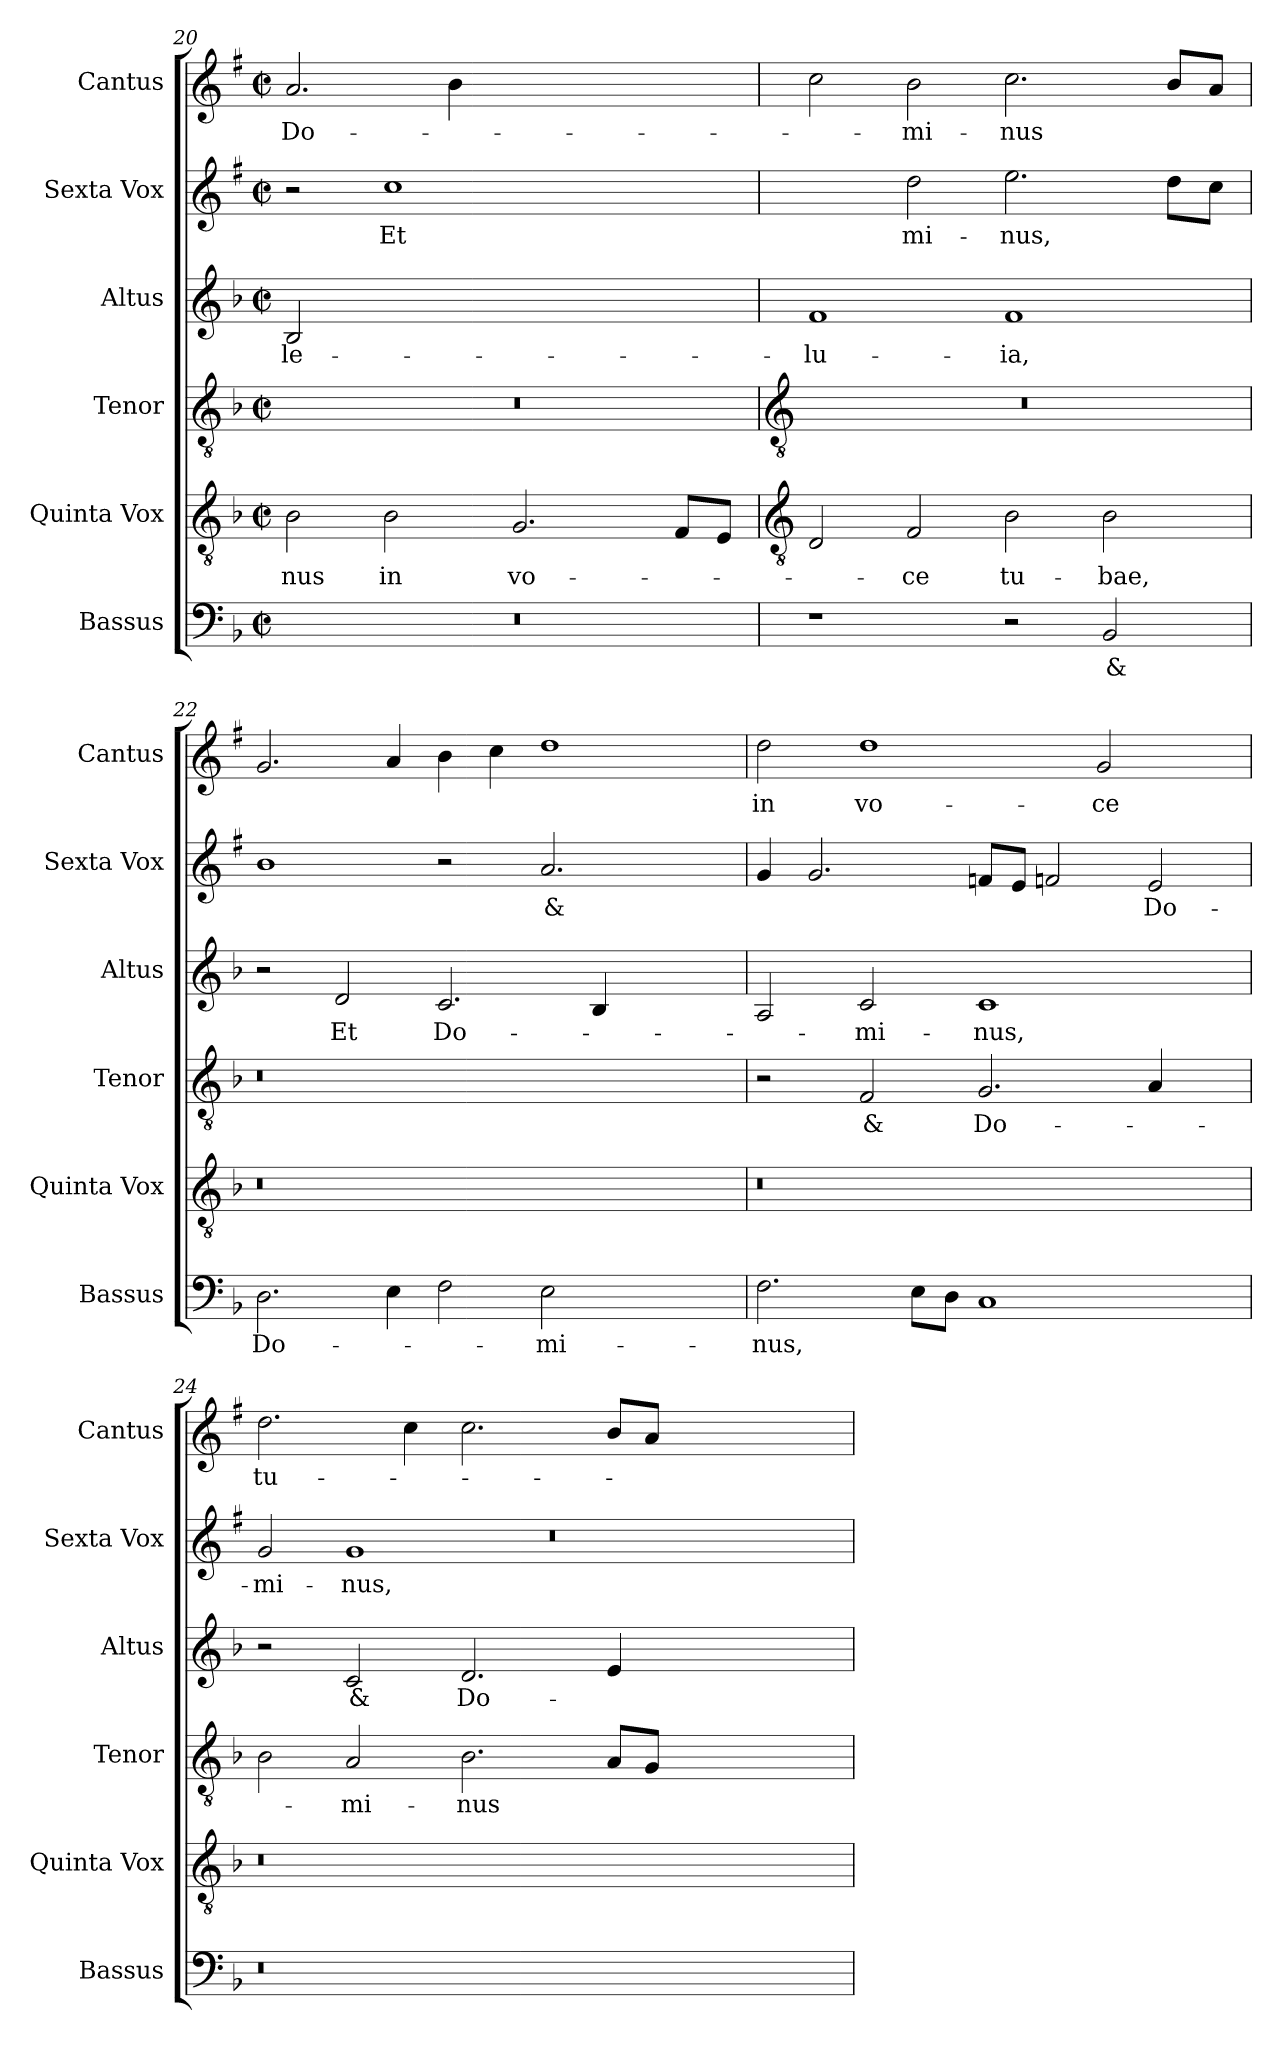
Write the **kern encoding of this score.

**kern	**text	**kern	**text	**kern	**text	**kern	**text	**kern	**text	**kern	**text
*part6	*part6	*part5	*part5	*part4	*part4	*part3	*part3	*part2	*part2	*part1	*part1
*staff6	*staff6	*staff5	*staff5	*staff4	*staff4	*staff3	*staff3	*staff2	*staff2	*staff1	*staff1
*I"Bassus	*	*I"Quinta Vox	*	*I"Tenor	*	*I"Altus	*	*I"Sexta Vox	*	*I"Cantus	*
*I'Bassus	*	*I'Quinta Vox	*	*I'Tenor	*	*I'Altus	*	*I'Sexta Vox	*	*I'Cantus	*
*clefF4	*	*clefGv2	*	*clefGv2	*	*clefG2	*	*clefG2	*	*clefG2	*
*	*	*	*	*	*	*	*	*ITrd1c2	*	*ITrd1c2	*
*k[b-]	*	*k[b-]	*	*k[b-]	*	*k[b-]	*	*k[b-]	*	*k[b-]	*
*F:	*	*F:	*	*F:	*	*F:	*	*F:	*	*F:	*
*M4/2	*	*M4/2	*	*M4/2	*	*M4/2	*	*M4/2	*	*M4/2	*
*met(c|)	*	*met(c|)	*	*met(c|)	*	*met(c|)	*	*met(c|)	*	*met(c|)	*
=20	=20	=20	=20	=20	=20	=20	=20	=20	=20	=20	=20
!	!	!	!LO:LY:b	!	!	!	!LO:LY:b	!	!	!	!LO:LY:b
0r	.	2B-	-nus	0r	.	2B-	-le-	2r	.	2.g	Do-
!	!	!	!LO:LY:b	!	!	!	!	!	!LO:LY:b	!	!
.	.	2B-	in	.	.	1.ryy	.	1b-	Et	.	.
.	.	.	.	.	.	.	.	.	.	4a	.
!	!	!	!LO:LY:b	!	!	!	!	!	!	!	!
.	.	2.G	vo-	.	.	.	.	.	.	1ryy	.
!	!	!	!	!	!	!	!	!	!LO:LY:b	!	!
.	.	.	.	.	.	.	.	[2ddyy	Do-	.	.
.	.	8FL	.	.	.	.	.	.	.	.	.
.	.	8EJ	.	.	.	.	.	.	.	.	.
!!LO:LB:g=z
=21	=21	=21	=21	=21	=21	=21	=21	=21	=21	=21	=21
*	*	*clefGv2	*	*clefGv2	*	*	*	*	*	*	*
!	!	!	!	!	!	!	!LO:LY:b	!	!	!	!
1r	.	2D	.	0r	.	1f	-lu-	2ddyy]	.	2b-	.
!	!	!	!LO:LY:b	!	!	!	!	!	!LO:LY:b	!	!LO:LY:b
.	.	2F	-ce	.	.	.	.	2cc	-mi-	2a	-mi-
!	!	!	!LO:LY:b	!	!	!	!LO:LY:b	!	!LO:LY:b	!	!LO:LY:b
2r	.	2B-	tu-	.	.	1f	-ia,	2.dd	-nus,	2.b-	-nus
!	!LO:LY:b	!	!LO:LY:b	!	!	!	!	!	!	!	!
2BB-	&	2B-	-bae,	.	.	.	.	.	.	.	.
.	.	.	.	.	.	.	.	8ccL	.	8aL	.
.	.	.	.	.	.	.	.	8b-J	.	8gJ	.
=22	=22	=22	=22	=22	=22	=22	=22	=22	=22	=22	=22
!	!LO:LY:b	!	!	!	!	!	!	!	!	!	!
2.D	Do-	0r	.	0r	.	2r	.	1a	.	2.f	.
!	!	!	!	!	!	!	!LO:LY:b	!	!	!	!
.	.	.	.	.	.	2d	Et	.	.	.	.
4E	.	.	.	.	.	.	.	.	.	4g	.
!	!	!	!	!	!	!	!LO:LY:b	!	!	!	!
2F	.	.	.	.	.	2.c	Do-	2r	.	4a	.
.	.	.	.	.	.	.	.	.	.	4b-	.
!	!LO:LY:b	!	!	!	!	!	!	!	!LO:LY:b	!	!
2E	-mi-	.	.	.	.	.	.	2.g	&	1cc	.
.	.	.	.	.	.	4B-	.	.	.	.	.
2ryy	.	2ryy	.	2ryy	.	2ryy	.	.	.	.	.
.	.	.	.	.	.	.	.	4ryy	.	.	.
=23A	=23A	=23A	=23A	=23A	=23A	=23A	=23A	=23A	=23A	=23A	=23A
!	!LO:LY:b	!	!	!	!	!	!	!	!	!	!LO:LY:b
2.F	-nus,	0r	.	2r	.	2A	.	4f	.	2cc	in
.	.	.	.	.	.	.	.	2.f	.	.	.
!	!	!	!	!	!LO:LY:b	!	!LO:LY:b	!	!	!	!LO:LY:b
.	.	.	.	2F	&	2c	-mi-	.	.	1cc	vo-
8EL	.	.	.	.	.	.	.	.	.	.	.
8DJ	.	.	.	.	.	.	.	.	.	.	.
!	!	!	!	!	!LO:LY:b	!	!LO:LY:b	!	!	!	!
1C	.	.	.	2.G	Do-	1c	-nus,	8e-XL	.	.	.
.	.	.	.	.	.	.	.	8dJ	.	.	.
.	.	.	.	.	.	.	.	2e-X	.	.	.
!	!	!	!	!	!	!	!	!	!	!	!LO:LY:b
.	.	.	.	.	.	.	.	.	.	2f	-ce
!	!	!	!	!	!	!	!	!	!LO:LY:b	!	!
.	.	.	.	4A	.	.	.	2d	Do-	.	.
4ryy	.	4ryy	.	4ryy	.	4ryy	.	.	.	4ryy	.
=24A	=24A	=24A	=24A	=24A	=24A	=24A	=24A	=24A	=24A	=24A	=24A
!	!	!	!	!	!	!	!	!	!LO:LY:b	!	!LO:LY:b
0r	.	0r	.	2B-	.	2r	.	2f	-mi-	2.cc	tu-
!	!	!	!	!	!LO:LY:b	!	!LO:LY:b	!	!LO:LY:b	!	!
.	.	.	.	2A	-mi-	2c	&	1f	-nus,	.	.
.	.	.	.	.	.	.	.	.	.	4b-	.
!	!	!	!	!	!LO:LY:b	!	!LO:LY:b	!	!	!	!
.	.	.	.	2.B-	-nus	2.d	Do-	.	.	2.b-	.
.	.	.	.	.	.	.	.	0r	.	.	.
.	.	.	.	8AL	.	4e	.	.	.	8aL	.
.	.	.	.	8GJ	.	.	.	.	.	8gJ	.
1.ryy	.	1.ryy	.	1.ryy	.	1.ryy	.	.	.	1.ryy	.
=	=	=	=	=	=	=	=	=	=	=	=
*-	*-	*-	*-	*-	*-	*-	*-	*-	*-	*-	*-
